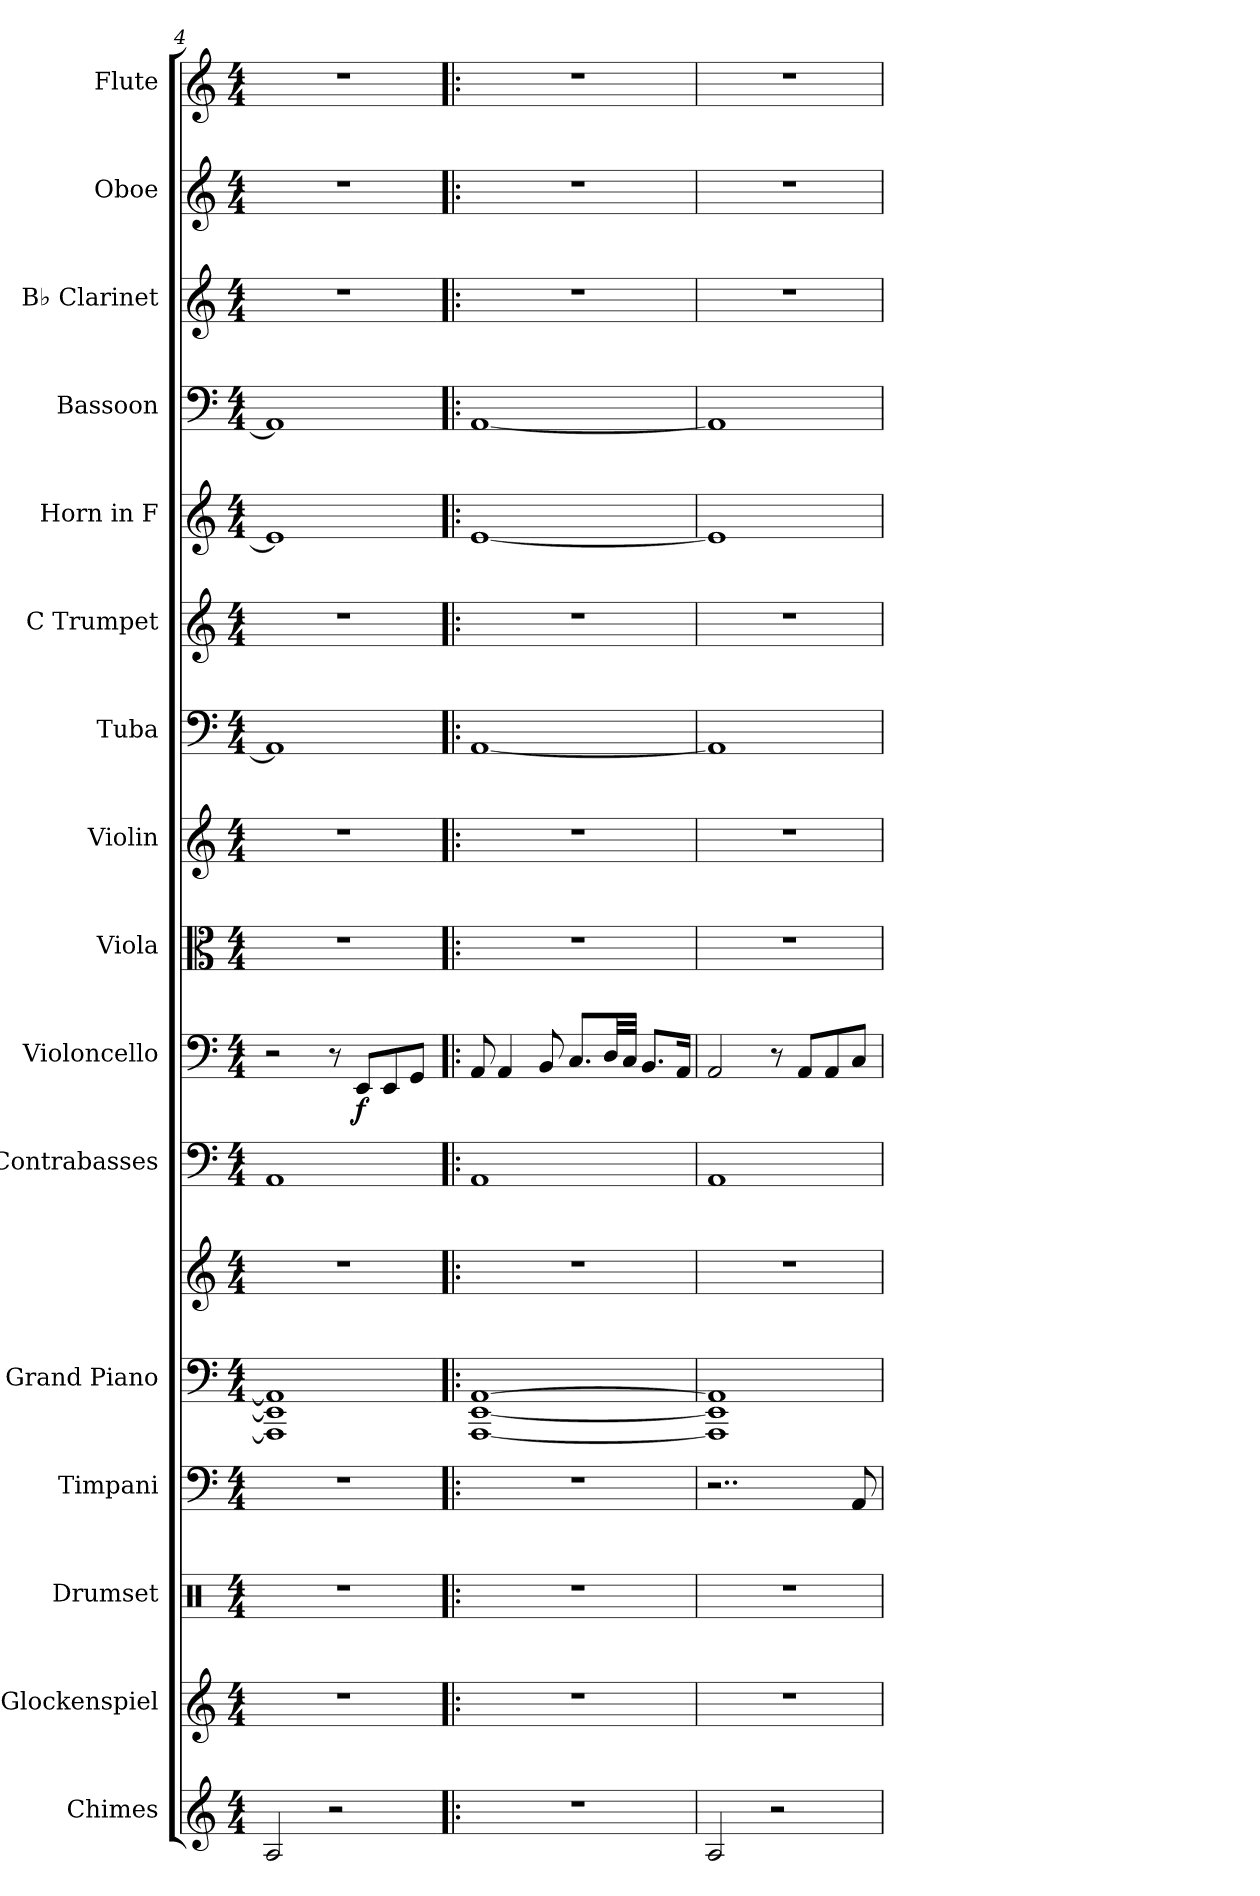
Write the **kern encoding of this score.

**kern	**kern	**kern	**kern	**kern	**kern	**kern	**kern	**dynam	**kern	**kern	**kern	**kern	**kern	**kern	**kern	**kern	**kern
*part16	*part15	*part14	*part13	*part12	*part12	*part11	*part10	*part10	*part9	*part8	*part7	*part6	*part5	*part4	*part3	*part2	*part1
*staff17	*staff16	*staff15	*staff14	*staff13	*staff12	*staff11	*staff10	*staff10	*staff9	*staff8	*staff7	*staff6	*staff5	*staff4	*staff3	*staff2	*staff1
*I"Chimes	*I"Glockenspiel	*I"Drumset	*I"Timpani	*I"Grand Piano	*	*I"Contrabasses	*I"Violoncello	*	*I"Viola	*I"Violin	*I"Tuba	*I"C Trumpet	*I"Horn in F	*I"Bassoon	*I"B♭ Clarinet	*I"Oboe	*I"Flute
*I'Cme.	*I'Glock.	*I'D. Set	*I'Timp.	*I'Pno.	*	*I'Cbs.	*I'Vc.	*	*I'Vla.	*I'Vln.	*I'Tba.	*I'C Tpt.	*	*I'Bsn.	*I'B♭ Cl.	*I'Ob.	*I'Fl.
*clefG2	*clefG2	*clefX	*clefF4	*clefF4	*clefG2	*clefF4	*clefF4	*	*clefC3	*clefG2	*clefF4	*clefG2	*clefG2	*clefF4	*clefG2	*clefG2	*clefG2
*	*ITrd-14c-24	*	*	*	*	*ITrd7c12	*	*	*	*	*	*	*ITrd4c7	*	*ITrd1c2	*	*
*k[]	*k[]	*k[]	*k[]	*k[]	*k[]	*k[]	*k[]	*	*k[]	*k[]	*k[]	*k[]	*k[b-]	*k[]	*k[b-e-]	*k[]	*k[]
*M4/4	*M4/4	*M4/4	*M4/4	*M4/4	*M4/4	*M4/4	*M4/4	*	*M4/4	*M4/4	*M4/4	*M4/4	*M4/4	*M4/4	*M4/4	*M4/4	*M4/4
=4	=4	=4	=4	=4	=4	=4	=4	=4	=4	=4	=4	=4	=4	=4	=4	=4	=4
2A/	1r	1r	1r	1AAA] 1EE] 1AA]	1r	1AAA	2r	.	1r	1r	1AA]	1r	1A]	1AA]	1r	1r	1r
2r	.	.	.	.	.	.	8r	.	.	.	.	.	.	.	.	.	.
!	!	!	!	!	!	!	!	!LO:DY:b	!	!	!	!	!	!	!	!	!
.	.	.	.	.	.	.	8EE/L	f	.	.	.	.	.	.	.	.	.
.	.	.	.	.	.	.	8EE/	.	.	.	.	.	.	.	.	.	.
.	.	.	.	.	.	.	8GG/J	.	.	.	.	.	.	.	.	.	.
=5!|:	=5!|:	=5!|:	=5!|:	=5!|:	=5!|:	=5!|:	=5!|:	=5!|:	=5!|:	=5!|:	=5!|:	=5!|:	=5!|:	=5!|:	=5!|:	=5!|:	=5!|:
1r	1r	1r	1r	[1AAA [1EE [1AA	1r	1AAA	8AA/	.	1r	1r	[1AA	1r	[1A	[1AA	1r	1r	1r
.	.	.	.	.	.	.	4AA/	.	.	.	.	.	.	.	.	.	.
.	.	.	.	.	.	.	8BB/	.	.	.	.	.	.	.	.	.	.
.	.	.	.	.	.	.	8.C/L	.	.	.	.	.	.	.	.	.	.
.	.	.	.	.	.	.	32D/LL	.	.	.	.	.	.	.	.	.	.
.	.	.	.	.	.	.	32C/JJJ	.	.	.	.	.	.	.	.	.	.
.	.	.	.	.	.	.	8.BB/L	.	.	.	.	.	.	.	.	.	.
.	.	.	.	.	.	.	16AA/Jk	.	.	.	.	.	.	.	.	.	.
=6	=6	=6	=6	=6	=6	=6	=6	=6	=6	=6	=6	=6	=6	=6	=6	=6	=6
2A/	1r	1r	2..r	1AAA] 1EE] 1AA]	1r	1AAA	2AA/	.	1r	1r	1AA]	1r	1A]	1AA]	1r	1r	1r
2r	.	.	.	.	.	.	8r	.	.	.	.	.	.	.	.	.	.
.	.	.	.	.	.	.	8AA/L	.	.	.	.	.	.	.	.	.	.
.	.	.	.	.	.	.	8AA/	.	.	.	.	.	.	.	.	.	.
.	.	.	8AA/	.	.	.	8C/J	.	.	.	.	.	.	.	.	.	.
=	=	=	=	=	=	=	=	=	=	=	=	=	=	=	=	=	=
*-	*-	*-	*-	*-	*-	*-	*-	*-	*-	*-	*-	*-	*-	*-	*-	*-	*-
